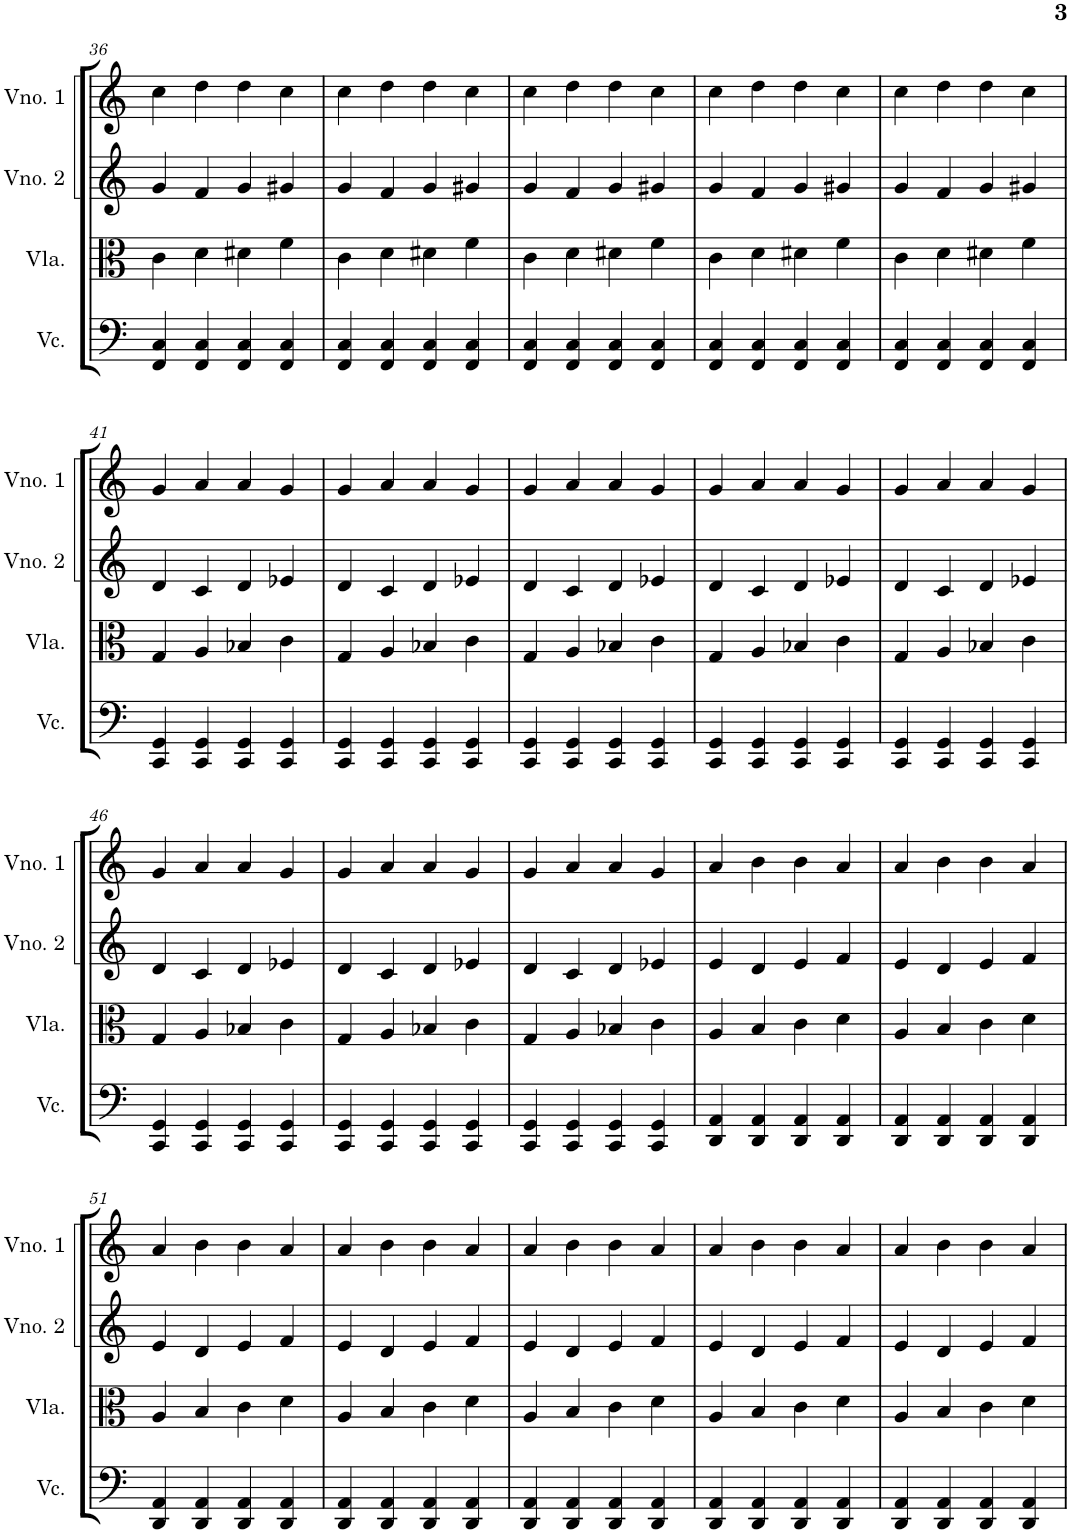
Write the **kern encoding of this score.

**kern	**kern	**kern	**kern
*part4	*part3	*part2	*part1
*staff4	*staff3	*staff2	*staff1
*I"Violoncelo	*I"Viola	*I"Violino 2	*I"Violino 1
*I'Vc.	*I'Vla.	*I'Vno. 2	*I'Vno. 1
!!LO:PB:g=z
*clefF4	*clefC3	*clefG2	*clefG2
*k[]	*k[]	*k[]	*k[]
*M4/4	*M4/4	*M4/4	*M4/4
=36	=36	=36	=36
4FF/ 4C/	4c\	4g/	4cc\
4FF/ 4C/	4d\	4f/	4dd\
4FF/ 4C/	4d#X\	4g/	4dd\
4FF/ 4C/	4f\	4g#X/	4cc\
=37	=37	=37	=37
4FF/ 4C/	4c\	4g/	4cc\
4FF/ 4C/	4d\	4f/	4dd\
4FF/ 4C/	4d#X\	4g/	4dd\
4FF/ 4C/	4f\	4g#X/	4cc\
=38	=38	=38	=38
4FF/ 4C/	4c\	4g/	4cc\
4FF/ 4C/	4d\	4f/	4dd\
4FF/ 4C/	4d#X\	4g/	4dd\
4FF/ 4C/	4f\	4g#X/	4cc\
=39	=39	=39	=39
4FF/ 4C/	4c\	4g/	4cc\
4FF/ 4C/	4d\	4f/	4dd\
4FF/ 4C/	4d#X\	4g/	4dd\
4FF/ 4C/	4f\	4g#X/	4cc\
=40	=40	=40	=40
4FF/ 4C/	4c\	4g/	4cc\
4FF/ 4C/	4d\	4f/	4dd\
4FF/ 4C/	4d#X\	4g/	4dd\
4FF/ 4C/	4f\	4g#X/	4cc\
!!LO:LB:g=z
=41	=41	=41	=41
4CC/ 4GG/	4G/	4d/	4g/
4CC/ 4GG/	4A/	4c/	4a/
4CC/ 4GG/	4B-X/	4d/	4a/
4CC/ 4GG/	4c\	4e-X/	4g/
=42	=42	=42	=42
4CC/ 4GG/	4G/	4d/	4g/
4CC/ 4GG/	4A/	4c/	4a/
4CC/ 4GG/	4B-X/	4d/	4a/
4CC/ 4GG/	4c\	4e-X/	4g/
=43	=43	=43	=43
4CC/ 4GG/	4G/	4d/	4g/
4CC/ 4GG/	4A/	4c/	4a/
4CC/ 4GG/	4B-X/	4d/	4a/
4CC/ 4GG/	4c\	4e-X/	4g/
=44	=44	=44	=44
4CC/ 4GG/	4G/	4d/	4g/
4CC/ 4GG/	4A/	4c/	4a/
4CC/ 4GG/	4B-X/	4d/	4a/
4CC/ 4GG/	4c\	4e-X/	4g/
=45	=45	=45	=45
4CC/ 4GG/	4G/	4d/	4g/
4CC/ 4GG/	4A/	4c/	4a/
4CC/ 4GG/	4B-X/	4d/	4a/
4CC/ 4GG/	4c\	4e-X/	4g/
!!LO:LB:g=z
=46	=46	=46	=46
4CC/ 4GG/	4G/	4d/	4g/
4CC/ 4GG/	4A/	4c/	4a/
4CC/ 4GG/	4B-X/	4d/	4a/
4CC/ 4GG/	4c\	4e-X/	4g/
=47	=47	=47	=47
4CC/ 4GG/	4G/	4d/	4g/
4CC/ 4GG/	4A/	4c/	4a/
4CC/ 4GG/	4B-X/	4d/	4a/
4CC/ 4GG/	4c\	4e-X/	4g/
=48	=48	=48	=48
4CC/ 4GG/	4G/	4d/	4g/
4CC/ 4GG/	4A/	4c/	4a/
4CC/ 4GG/	4B-X/	4d/	4a/
4CC/ 4GG/	4c\	4e-X/	4g/
=49	=49	=49	=49
4DD/ 4AA/	4A/	4e/	4a/
4DD/ 4AA/	4B/	4d/	4b\
4DD/ 4AA/	4c\	4e/	4b\
4DD/ 4AA/	4d\	4f/	4a/
=50	=50	=50	=50
4DD/ 4AA/	4A/	4e/	4a/
4DD/ 4AA/	4B/	4d/	4b\
4DD/ 4AA/	4c\	4e/	4b\
4DD/ 4AA/	4d\	4f/	4a/
!!LO:LB:g=z
=51	=51	=51	=51
4DD/ 4AA/	4A/	4e/	4a/
4DD/ 4AA/	4B/	4d/	4b\
4DD/ 4AA/	4c\	4e/	4b\
4DD/ 4AA/	4d\	4f/	4a/
=52	=52	=52	=52
4DD/ 4AA/	4A/	4e/	4a/
4DD/ 4AA/	4B/	4d/	4b\
4DD/ 4AA/	4c\	4e/	4b\
4DD/ 4AA/	4d\	4f/	4a/
=53	=53	=53	=53
4DD/ 4AA/	4A/	4e/	4a/
4DD/ 4AA/	4B/	4d/	4b\
4DD/ 4AA/	4c\	4e/	4b\
4DD/ 4AA/	4d\	4f/	4a/
=54	=54	=54	=54
4DD/ 4AA/	4A/	4e/	4a/
4DD/ 4AA/	4B/	4d/	4b\
4DD/ 4AA/	4c\	4e/	4b\
4DD/ 4AA/	4d\	4f/	4a/
=55	=55	=55	=55
4DD/ 4AA/	4A/	4e/	4a/
4DD/ 4AA/	4B/	4d/	4b\
4DD/ 4AA/	4c\	4e/	4b\
4DD/ 4AA/	4d\	4f/	4a/
=	=	=	=
*-	*-	*-	*-
